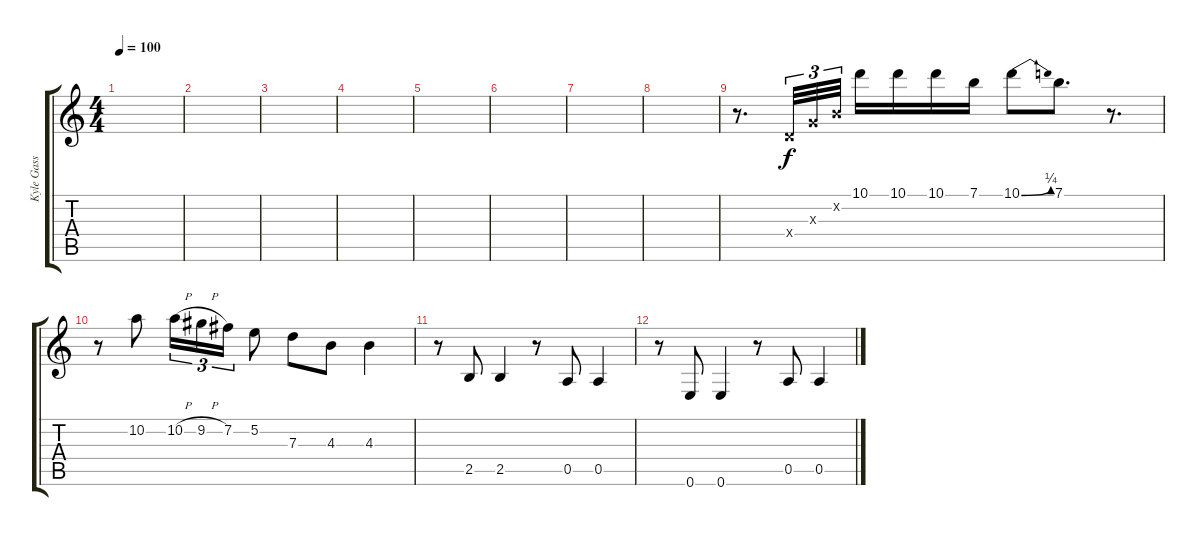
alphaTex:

\track ("Kyle Gass (solo)" "Kyle Gass ") {instrument acousticguitarnylon}
\staff {score tabs}
\tuning (E4 B3 G3 D3 A2 E2) {hide}
\ts (4 4)
\tempo 100
\clef g2
\ks c
|
|
|
|
|
|
|
|
r.8{d} 0.4{x}.32{tu (3 2)} 0.3{x}.32{tu (3 2)} 0.2{x}.32{tu (3 2)} 10.1.16 10.1.16 10.1.16 7.1.16 10.1{be (bend 0 0 60 1)}.8 7.1.8{d} r.8{d} |
r.8 10.2.8 10.2{h}.16{tu (3 2)} 9.2{h}.16{tu (3 2)} 7.2.16{tu (3 2)} 5.2.8 7.3.8 4.3.8 4.3.4 |
r.8 2.5.8 2.5.4 r.8 0.5.8 0.5.4 |
r.8 0.6.8 0.6.4 r.8 0.5.8 0.5.4
